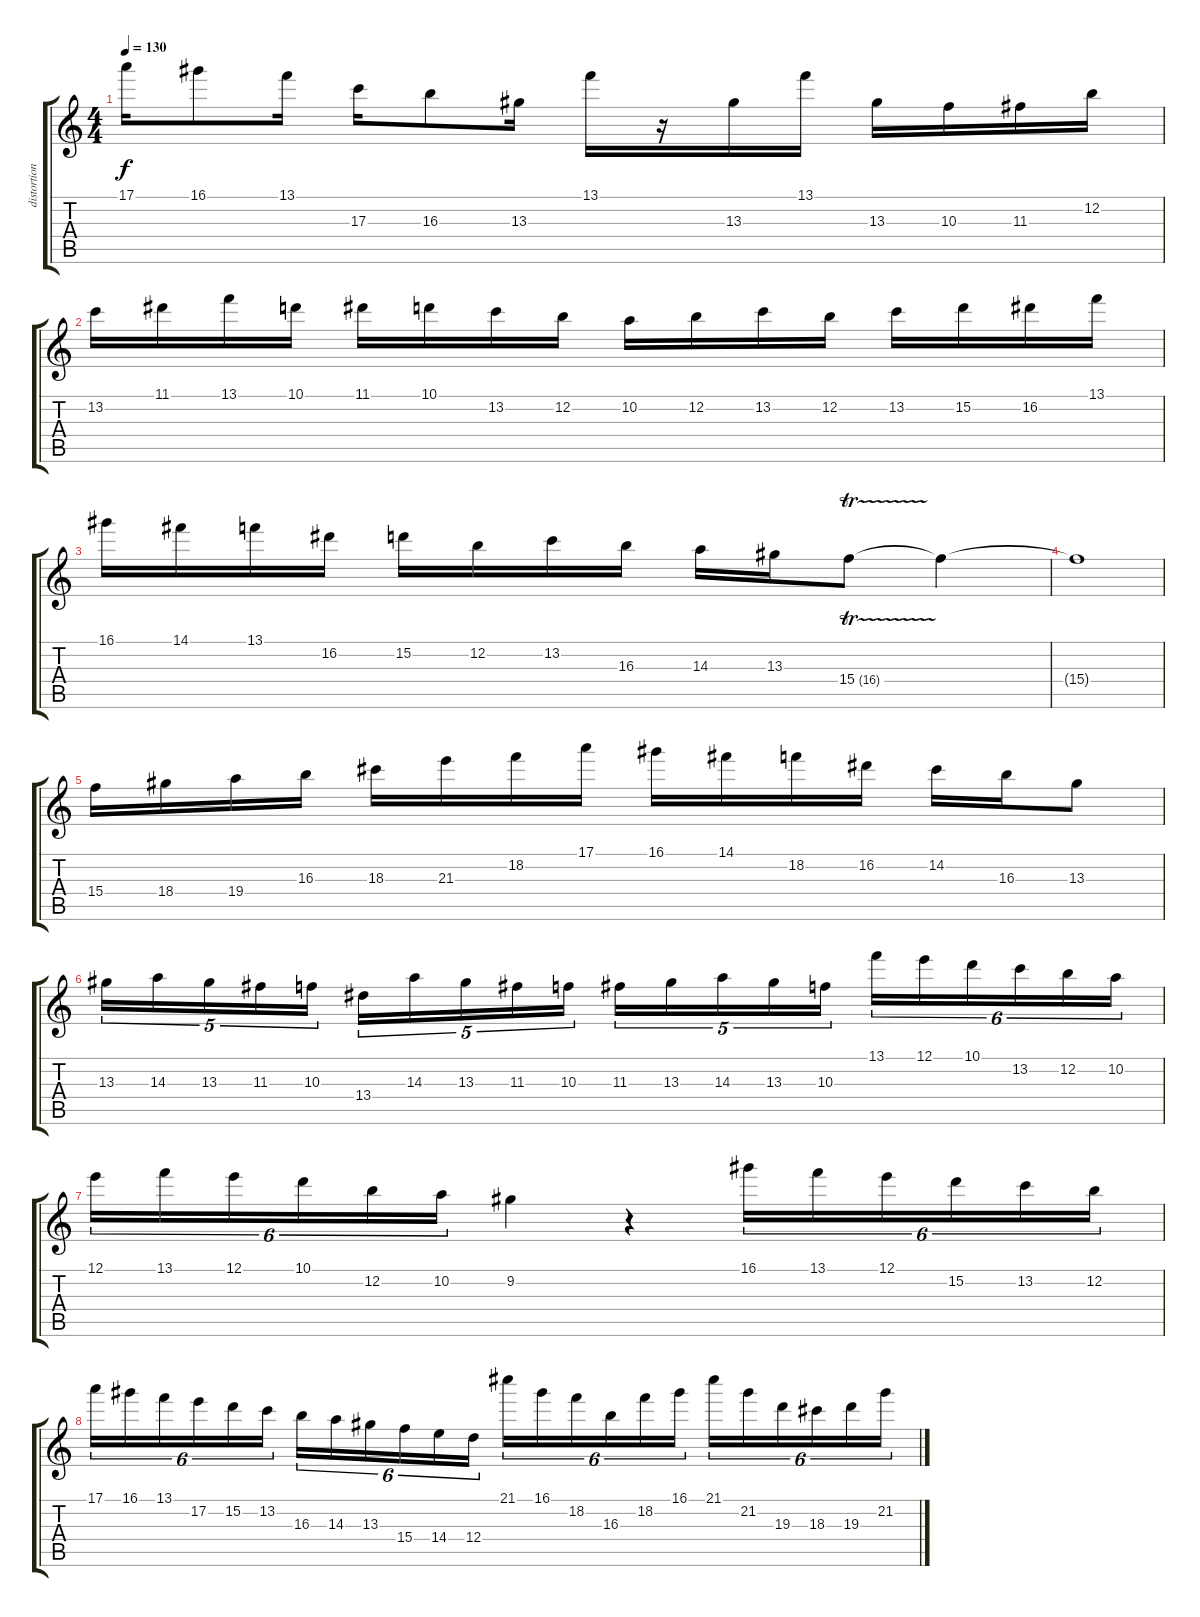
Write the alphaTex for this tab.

\track ("distortion" "distortion") {instrument distortionguitar}
\staff {score tabs}
\tuning (E4 B3 G3 D3 A2 E2) {hide}
\ts (4 4)
\tempo 130
\clef g2
\ks c
17.1.16{dy f} 16.1.8 13.1.16 17.3.16 16.3.8 13.3.16 13.1.16 r.16 13.3.16 13.1.16 13.3.16 10.3.16 11.3.16 12.2.16 |
13.2.16 11.1.16 13.1.16 10.1.16 11.1.16 10.1.16 13.2.16 12.2.16 10.2.16 12.2.16 13.2.16 12.2.16 13.2.16 15.2.16 16.2.16 13.1.16 |
16.1.16 14.1.16 13.1.16 16.2.16 15.2.16 12.2.16 13.2.16 16.3.16 14.3.16 13.3.16 15.4{tr (16 16)}.8 15.4{t}.4 |
15.4{t}.1 |
15.4.16 18.4.16 19.4.16 16.3.16 18.3.16 21.3.16 18.2.16 17.1.16 16.1.16 14.1.16 18.2.16 16.2.16 14.2.16 16.3.16 13.3.8 |
13.3.16{tu (5 4)} 14.3.16{tu (5 4)} 13.3.16{tu (5 4)} 11.3.16{tu (5 4)} 10.3.16{tu (5 4)} 13.4.16{tu (5 4)} 14.3.16{tu (5 4)} 13.3.16{tu (5 4)} 11.3.16{tu (5 4)} 10.3.16{tu (5 4)} 11.3.16{tu (5 4)} 13.3.16{tu (5 4)} 14.3.16{tu (5 4)} 13.3.16{tu (5 4)} 10.3.16{tu (5 4)} 13.1.16{tu (6 4)} 12.1.16{tu (6 4)} 10.1.16{tu (6 4)} 13.2.16{tu (6 4)} 12.2.16{tu (6 4)} 10.2.16{tu (6 4)} |
12.1.16{tu (6 4)} 13.1.16{tu (6 4)} 12.1.16{tu (6 4)} 10.1.16{tu (6 4)} 12.2.16{tu (6 4)} 10.2.16{tu (6 4)} 9.2.4 r.4 16.1.16{tu (6 4)} 13.1.16{tu (6 4)} 12.1.16{tu (6 4)} 15.2.16{tu (6 4)} 13.2.16{tu (6 4)} 12.2.16{tu (6 4)} |
17.1.16{tu (6 4)} 16.1.16{tu (6 4)} 13.1.16{tu (6 4)} 17.2.16{tu (6 4)} 15.2.16{tu (6 4)} 13.2.16{tu (6 4)} 16.3.16{tu (6 4)} 14.3.16{tu (6 4)} 13.3.16{tu (6 4)} 15.4.16{tu (6 4)} 14.4.16{tu (6 4)} 12.4.16{tu (6 4)} 21.1.16{tu (6 4)} 16.1.16{tu (6 4)} 18.2.16{tu (6 4)} 16.3.16{tu (6 4)} 18.2.16{tu (6 4)} 16.1.16{tu (6 4)} 21.1.16{tu (6 4)} 21.2.16{tu (6 4)} 19.3.16{tu (6 4)} 18.3.16{tu (6 4)} 19.3.16{tu (6 4)} 21.2.16{tu (6 4)}
